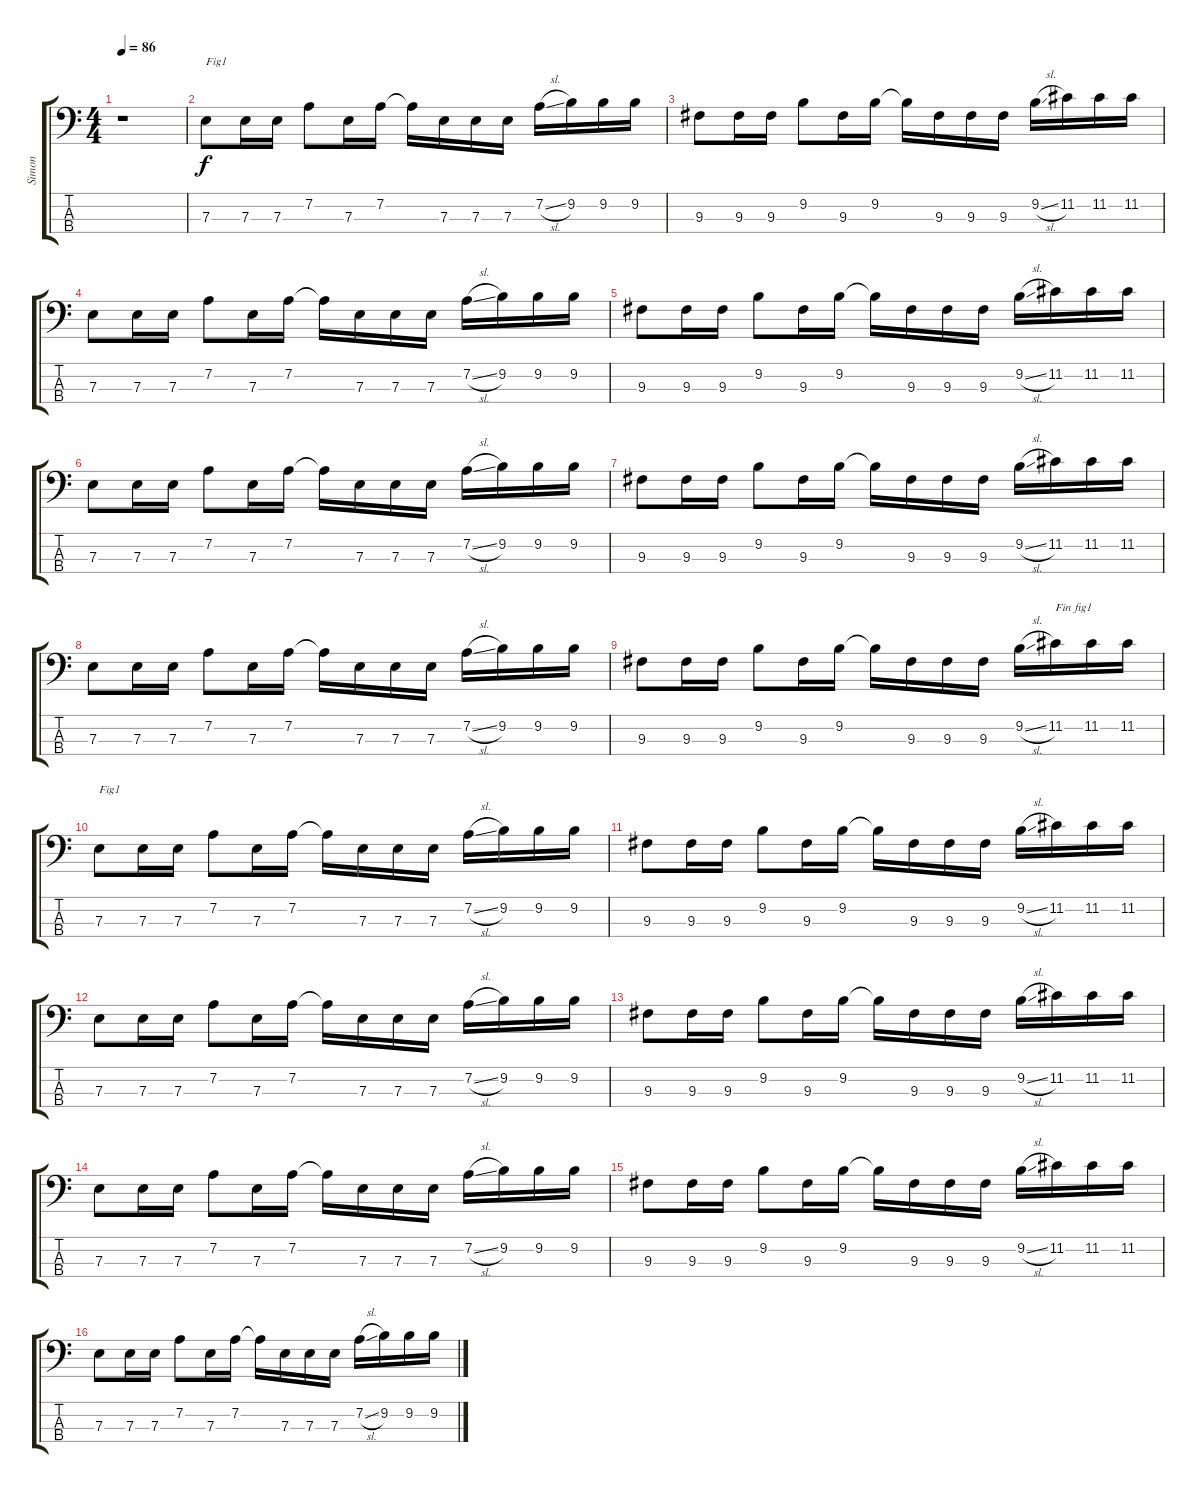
\track ("Simon" "Simon") {instrument electricbasspick}
\staff {score tabs}
\tuning (G2 D2 A1 E1) {hide}
\ts (4 4)
\tempo 86
\clef f4
\ks c
r.1{dy f instrument electricbasspick} |
7.3.8{txt "Fig1"} 7.3.16 7.3.16 7.2.8 7.3.16 7.2.16 7.2{t}.16 7.3.16 7.3.16 7.3.16 7.2{sl}.16 9.2.16 9.2.16 9.2.16 |
9.3.8 9.3.16 9.3.16 9.2.8 9.3.16 9.2.16 9.2{t}.16 9.3.16 9.3.16 9.3.16 9.2{sl}.16 11.2.16 11.2.16 11.2.16 |
7.3.8 7.3.16 7.3.16 7.2.8 7.3.16 7.2.16 7.2{t}.16 7.3.16 7.3.16 7.3.16 7.2{sl}.16 9.2.16 9.2.16 9.2.16 |
9.3.8 9.3.16 9.3.16 9.2.8 9.3.16 9.2.16 9.2{t}.16 9.3.16 9.3.16 9.3.16 9.2{sl}.16 11.2.16 11.2.16 11.2.16 |
7.3.8 7.3.16 7.3.16 7.2.8 7.3.16 7.2.16 7.2{t}.16 7.3.16 7.3.16 7.3.16 7.2{sl}.16 9.2.16 9.2.16 9.2.16 |
9.3.8 9.3.16 9.3.16 9.2.8 9.3.16 9.2.16 9.2{t}.16 9.3.16 9.3.16 9.3.16 9.2{sl}.16 11.2.16 11.2.16 11.2.16 |
7.3.8 7.3.16 7.3.16 7.2.8 7.3.16 7.2.16 7.2{t}.16 7.3.16 7.3.16 7.3.16 7.2{sl}.16 9.2.16 9.2.16 9.2.16 |
9.3.8 9.3.16 9.3.16 9.2.8 9.3.16 9.2.16 9.2{t}.16 9.3.16 9.3.16 9.3.16 9.2{sl}.16 11.2.16{txt "Fin fig1"} 11.2.16 11.2.16 |
7.3.8{txt "Fig1"} 7.3.16 7.3.16 7.2.8 7.3.16 7.2.16 7.2{t}.16 7.3.16 7.3.16 7.3.16 7.2{sl}.16 9.2.16 9.2.16 9.2.16 |
9.3.8 9.3.16 9.3.16 9.2.8 9.3.16 9.2.16 9.2{t}.16 9.3.16 9.3.16 9.3.16 9.2{sl}.16 11.2.16 11.2.16 11.2.16 |
7.3.8 7.3.16 7.3.16 7.2.8 7.3.16 7.2.16 7.2{t}.16 7.3.16 7.3.16 7.3.16 7.2{sl}.16 9.2.16 9.2.16 9.2.16 |
9.3.8 9.3.16 9.3.16 9.2.8 9.3.16 9.2.16 9.2{t}.16 9.3.16 9.3.16 9.3.16 9.2{sl}.16 11.2.16 11.2.16 11.2.16 |
7.3.8 7.3.16 7.3.16 7.2.8 7.3.16 7.2.16 7.2{t}.16 7.3.16 7.3.16 7.3.16 7.2{sl}.16 9.2.16 9.2.16 9.2.16 |
9.3.8 9.3.16 9.3.16 9.2.8 9.3.16 9.2.16 9.2{t}.16 9.3.16 9.3.16 9.3.16 9.2{sl}.16 11.2.16 11.2.16 11.2.16 |
7.3.8 7.3.16 7.3.16 7.2.8 7.3.16 7.2.16 7.2{t}.16 7.3.16 7.3.16 7.3.16 7.2{sl}.16 9.2.16 9.2.16 9.2.16
